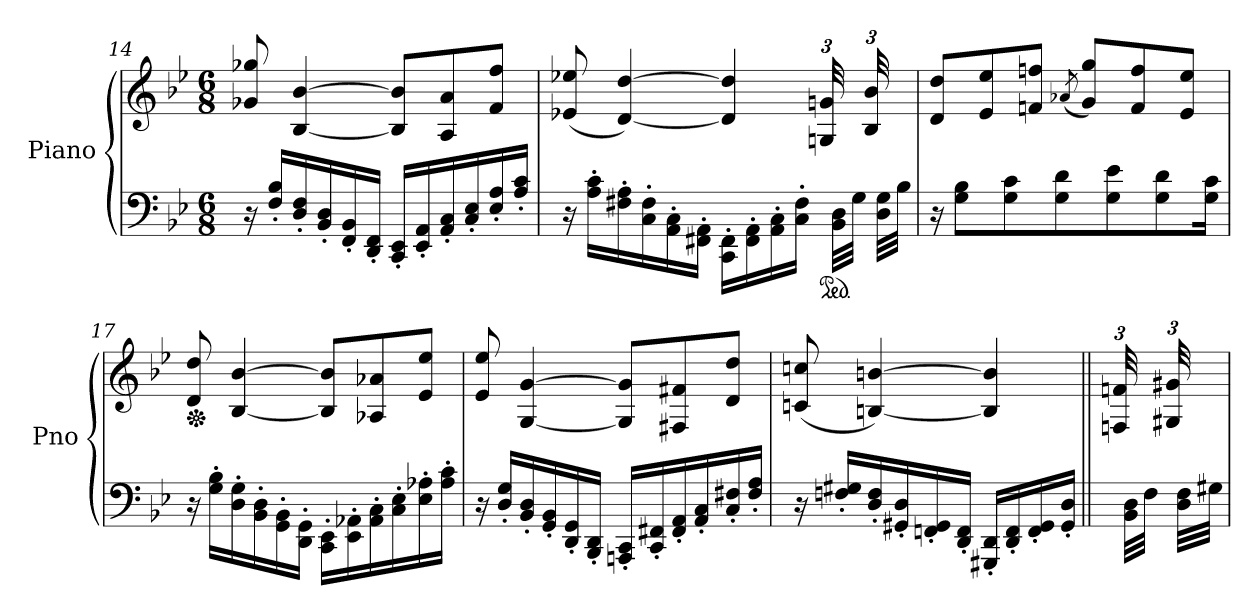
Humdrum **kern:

**kern	**kern
*part1	*part1
*staff2	*staff1
*I"Piano	*
*I'Pno	*
*clefF4	*clefG2
*k[b-e-]	*k[b-e-]
*M6/8	*M6/8
=14	=14
16r	8g-X/ 8gg-X/
16F/' 16B-/'LL	.
16D/' 16F/'	[4B-/ [4b-/
16BB-/' 16D/'	.
16FF/' 16BB-/'	.
16DD/' 16FF/'JJ	.
16CC/' 16EE-/'LL	8B-/] 8b-/]L
16EE-/' 16AA/'	.
16AA/' 16C/'	8A/ 8a/
16C/' 16E-/'	.
16E-/' 16A/'	8f/ 8ff/J
16A/' 16c/'JJ	.
=15	=15
16r	(8e-X/ 8ee-X/
16A\' 16c\'LL	.
16F#X\' 16A\'	[4d/ [4dd/)
16C\' 16F#\'	.
16AA\' 16C\'	.
16FF#X\' 16AA\'JJ	.
16CC\' 16FF#\'LL	4d/] 4dd/]
16FF#\' 16AA\'	.
16AA\' 16C\'	.
16C\' 16F#\'JJ	.
*ped	*
*Xtuplet	*Xbrackettup
48ryy	(48Gn/ 48gn/
48BB-\ 48D\LLL	24ryy
48G\JJJ)	.
48ryy	(48B-/ 48b-/
48D\ 48G\LLL	24ryy
48B-\JJJ)	.
!!LO:PB:g=z
=16	=16
16r	8d/ 8dd/L
8G\ 8B-\L	.
.	8e-/ 8ee-/
8G\ 8c\	.
.	8fn/ 8ffn/J
8G\ 8d\	.
.	(8qa-X/
.	8g/ 8gg/L)
8G\ 8e-\	.
.	8f/ 8ff/
8G\ 8d\	.
.	8e-/ 8ee-/J
16G\ 16c\Jk	.
=17	=17
*	*Xped
16r	8d/ 8dd/
16G\' 16B-\'LL	.
16D\' 16G\'	[4B-/ [4b-/
16BB-\' 16D\'	.
16GG\' 16BB-\'	.
16DD\' 16GG\'JJ	.
16CC\' 16EE-\'LL	8B-/] 8b-/]L
16EE-\' 16AA-X\'	.
16AA-\' 16C\'	8A-X/ 8a-X/
16C\' 16E-\'	.
16E-\' 16A-X\'	8e-/ 8ee-/J
16A-\' 16c\'JJ	.
=18	=18
16r	8e-/ 8ee-/
16D/' 16G/'LL	.
16BB-/' 16D/'	[4G/ [4g/
16GG/' 16BB-/'	.
16DD/' 16GG/'	.
16BBB-/' 16DD/'JJ	.
16AAAn/' 16CC/'LL	8G/] 8g/]L
16CC/' 16FF#X/'	.
16FF#/' 16AA/'	8F#X/ 8f#X/
16AA/' 16C/'	.
16C/' 16F#X/'	8d/ 8dd/J
16F#/' 16A/'JJ	.
=19	=19
16r	(8cn/ 8ccn/
16Fn/' 16G#X/'LL	.
16D/' 16F/'	[4Bn/ [4bn/)
16GG#X/' 16D/'	.
16FFn/' 16GG#/'	.
16DD/' 16FF/'JJ	.
16GGG#X/' 16DD/'LL	4B/] 4b/]
16DD/' 16FF/'	.
16FF/' 16GG#/'	.
16GG#/' 16D/'JJ	.
!!LO:LB:g=z
=20||	=20||
48ryy	(48Fn/ 48fn/
48BB-\ 48D\LLL	24ryy
48F\JJJ)	.
48ryy	(48G#X/ 48g#X/
48D\ 48F\LLL	24ryy
48G#X\JJJ)	.
=	=
*-	*-
